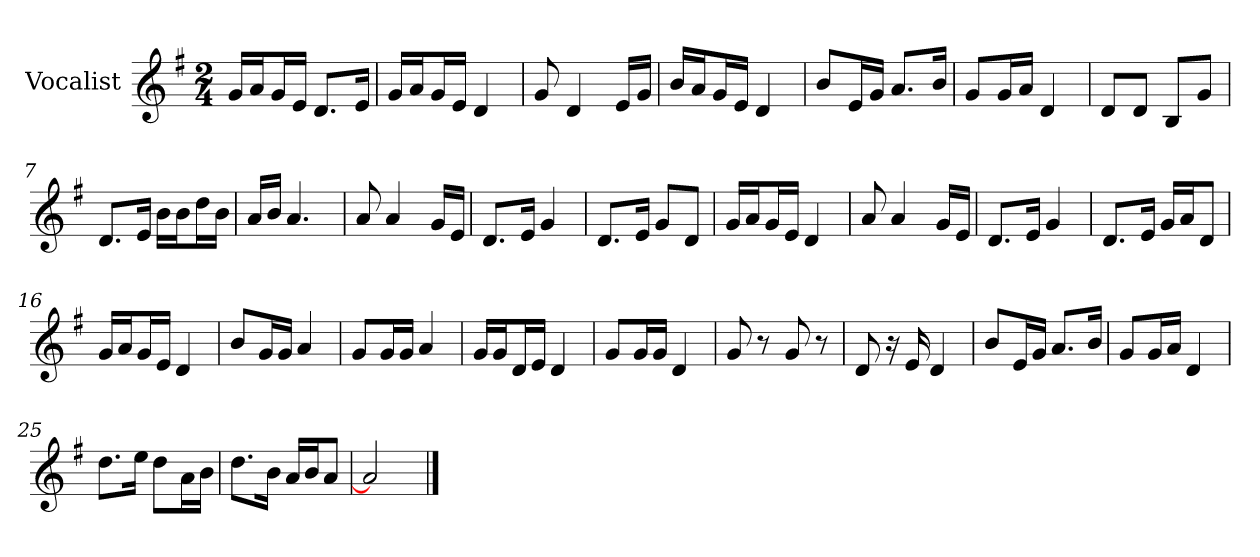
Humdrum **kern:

**kern
*part1
*staff1
*I"Vocalist
*k[f#]
*G:
*M2/4
=
16gLL
16aJ
16gL
16eJJ
8.dL
16eJk
=1
16gLL
16aJ
16gL
16eJJ
4d
=2
8g
4d
16eLL
16gJJ
=3
16bLL
16aJ
16gL
16eJJ
4d
=4
8bL
16eL
16gJJ
8.aL
16bJk
=5
8gL
16gL
16aJJ
4d
=6
8dL
8dJ
8BL
8gJ
=7
8.dL
16eJk
16bLL
16bJ
16ddL
16bJJ
=8
16aLL
16bJJ
4.a
=9
8a
4a
16gLL
16eJJ
=10
8.dL
16eJk
4g
=11
8.dL
16eJk
8gL
8dJ
=12
16gLL
16aJ
16gL
16eJJ
4d
=13
8a
4a
16gLL
16eJJ
=14
8.dL
16eJk
4g
=15
8.dL
16eJk
16gLL
16aJ
8dJ
=16
16gLL
16aJ
16gL
16eJJ
4d
=17
8bL
16gL
16gJJ
4a
=18
8gL
16gL
16gJJ
4a
=19
16gLL
16gJ
16dL
16eJJ
4d
=20
8gL
16gL
16gJJ
4d
=21
8g
8r
8g
8r
=22
8d
16r
16e
4d
=23
8bL
16eL
16gJJ
8.aL
16bJk
=24
8gL
16gL
16aJJ
4d
=25
8.ddL
16eeJk
8ddL
16aL
16bJJ
=26
8.ddL
16bJk
16aLL
16bJ
8aJ
=27
2a]
==
*-
